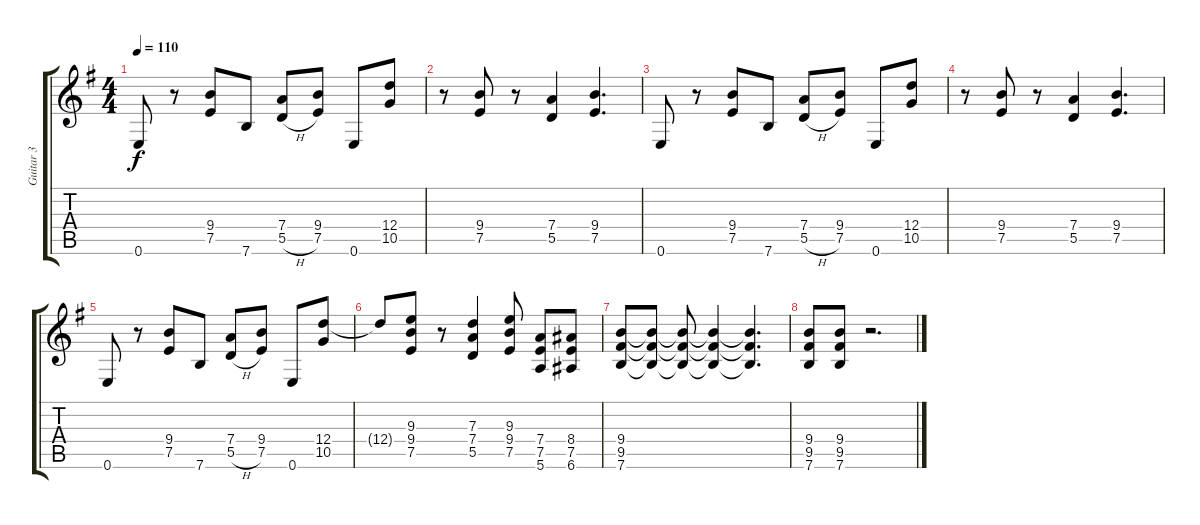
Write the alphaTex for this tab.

\track ("Guitar 3" "Guitar 3") {instrument electricguitarclean}
\staff {score tabs}
\tuning (E4 B3 G3 D3 A2 E2) {hide}
\ts (4 4)
\tempo 110
\clef g2
\ks g
0.6.8{dy f} r.8 (9.4 7.5).8 7.6.8 (7.4 5.5{h}).8 (9.4 7.5).8 0.6.8 (12.4 10.5).8 |
r.8 (9.4 7.5).8 r.8 (7.4 5.5).4 (9.4 7.5).4{d} |
0.6.8 r.8 (9.4 7.5).8 7.6.8 (7.4 5.5{h}).8 (9.4 7.5).8 0.6.8 (12.4 10.5).8 |
r.8 (9.4 7.5).8 r.8 (7.4 5.5).4 (9.4 7.5).4{d} |
0.6.8 r.8 (9.4 7.5).8 7.6.8 (7.4 5.5{h}).8 (9.4 7.5).8 0.6.8 (12.4 10.5).8 |
12.4{t}.8 (9.3 9.4 7.5).8 r.8 (7.3 7.4 5.5).4 (9.3 9.4 7.5).8 (7.4 7.5 5.6).8 (8.4 7.5 6.6).8 |
(9.4 9.5 7.6).8 (9.4{t} 9.5{t} 7.6{t}).8 (9.4{t} 9.5{t} 7.6{t}).8 (9.4{t} 9.5{t} 7.6{t}).4 (9.4{t} 9.5{t} 7.6{t}).4{d} |
(9.4 9.5 7.6).8 (9.4 9.5 7.6).8 r.2{d}
